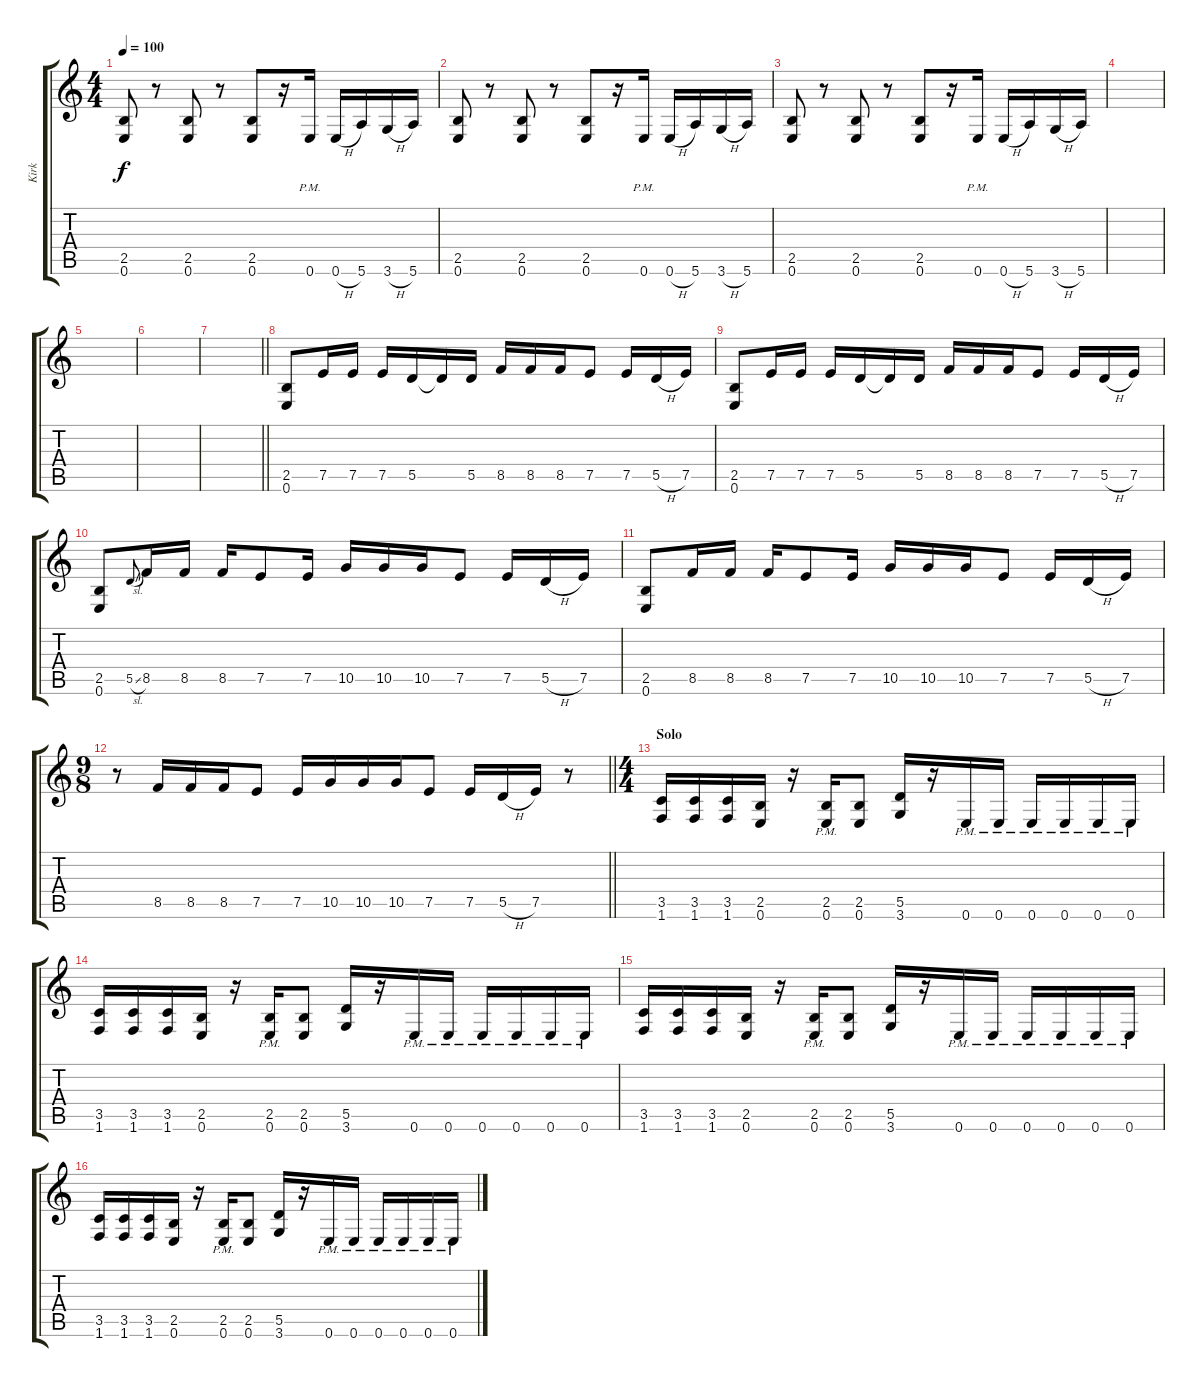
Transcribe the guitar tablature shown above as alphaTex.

\track ("Kirk" "Kirk") {instrument distortionguitar}
\staff {score tabs}
\tuning (E4 B3 G3 D3 A2 E2) {hide}
\ts (4 4)
\tempo 100
\clef g2
\ks c
(2.5 0.6).8{dy f} r.8 (2.5 0.6).8 r.8 (2.5 0.6).8 r.16 0.6{pm}.16 0.6{h}.16 5.6.16 3.6{h}.16 5.6.16 |
(2.5 0.6).8 r.8 (2.5 0.6).8 r.8 (2.5 0.6).8 r.16 0.6{pm}.16 0.6{h}.16 5.6.16 3.6{h}.16 5.6.16 |
(2.5 0.6).8 r.8 (2.5 0.6).8 r.8 (2.5 0.6).8 r.16 0.6{pm}.16 0.6{h}.16 5.6.16 3.6{h}.16 5.6.16 |
|
|
|
\barLineRight lightlight
|
\section ("" "")
(2.5 0.6).8{volume 5} 7.5.16 7.5.16 7.5.16 5.5.16 5.5{t}.16 5.5.16 8.5.16 8.5.16 8.5.16 7.5.8 7.5.16 5.5{h}.16 7.5.16 |
(2.5 0.6).8 7.5.16 7.5.16 7.5.16 5.5.16 5.5{t}.16 5.5.16 8.5.16 8.5.16 8.5.16 7.5.8 7.5.16 5.5{h}.16 7.5.16 |
(2.5 0.6).8 5.5{sl}.8{gr onbeat} 8.5.16 8.5.16 8.5.16 7.5.8 7.5.16 10.5.16 10.5.16 10.5.16 7.5.8 7.5.16 5.5{h}.16 7.5.16 |
(2.5 0.6).8 8.5.16 8.5.16 8.5.16 7.5.8 7.5.16 10.5.16 10.5.16 10.5.16 7.5.8 7.5.16 5.5{h}.16 7.5.16 |
\ts (9 8)
\barLineRight lightlight
r.8 8.5.16 8.5.16 8.5.16 7.5.8 7.5.16 10.5.16 10.5.16 10.5.16 7.5.8 7.5.16 5.5{h}.16 7.5.16 r.8 |
\ts (4 4)
\section ("" "Solo")
(3.5 1.6).16{volume 4} (3.5 1.6).16 (3.5 1.6).16 (2.5 0.6).16 r.16 (2.5{pm} 0.6{pm}).16 (2.5 0.6).8 (5.5 3.6).16 r.16 0.6{pm}.16 0.6{pm}.16 0.6{pm}.16 0.6{pm}.16 0.6{pm}.16 0.6{pm}.16 |
(3.5 1.6).16 (3.5 1.6).16 (3.5 1.6).16 (2.5 0.6).16 r.16 (2.5{pm} 0.6{pm}).16 (2.5 0.6).8 (5.5 3.6).16 r.16 0.6{pm}.16 0.6{pm}.16 0.6{pm}.16 0.6{pm}.16 0.6{pm}.16 0.6{pm}.16 |
(3.5 1.6).16 (3.5 1.6).16 (3.5 1.6).16 (2.5 0.6).16 r.16 (2.5{pm} 0.6{pm}).16 (2.5 0.6).8 (5.5 3.6).16 r.16 0.6{pm}.16 0.6{pm}.16 0.6{pm}.16 0.6{pm}.16 0.6{pm}.16 0.6{pm}.16 |
(3.5 1.6).16 (3.5 1.6).16 (3.5 1.6).16 (2.5 0.6).16 r.16 (2.5{pm} 0.6{pm}).16 (2.5 0.6).8 (5.5 3.6).16 r.16 0.6{pm}.16 0.6{pm}.16 0.6{pm}.16 0.6{pm}.16 0.6{pm}.16 0.6{pm}.16
